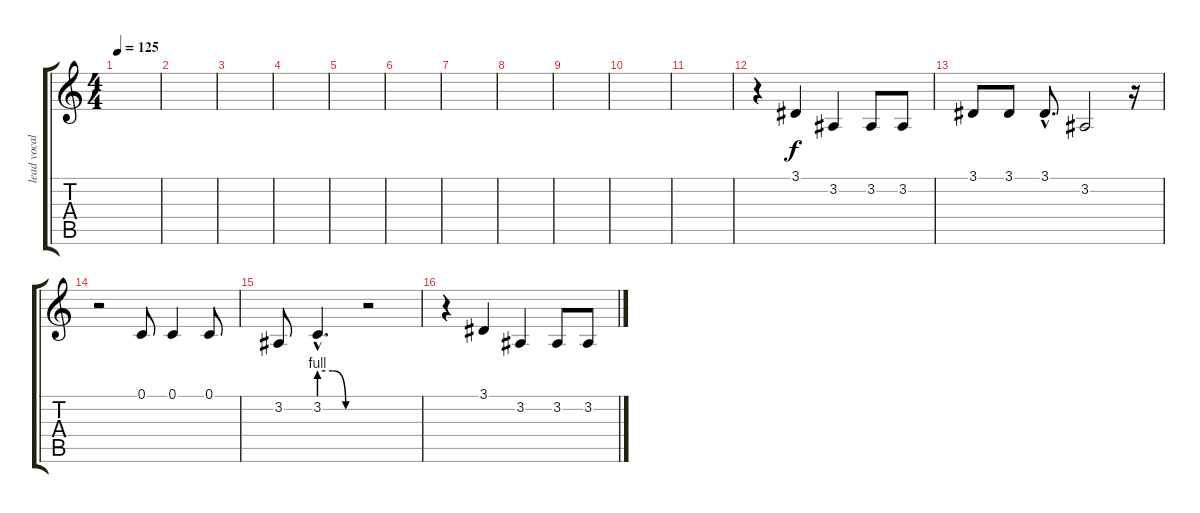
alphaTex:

\track ("lead vocals" "lead vocal") {instrument piccolo}
\staff {score tabs}
\tuning (C4 G3 Eb3 Bb2 F2 C2) {hide}
\ts (4 4)
\tempo 125
\clef g2
\ks c
|
|
|
|
|
|
|
\section ("" "")
|
|
|
|
r.4 3.1.4 3.2.4 3.2.8 3.2.8 |
3.1.8 3.1.8 3.1{hac}.8{d} 3.2.2 r.16 |
r.2 0.1.8 0.1.4 0.1.8 |
3.2.8 3.2{be (custom 0 4 20 4 40 0 60 0) hac}.4{d} r.2 |
\section ("" "")
r.4 3.1.4 3.2.4 3.2.8 3.2.8
